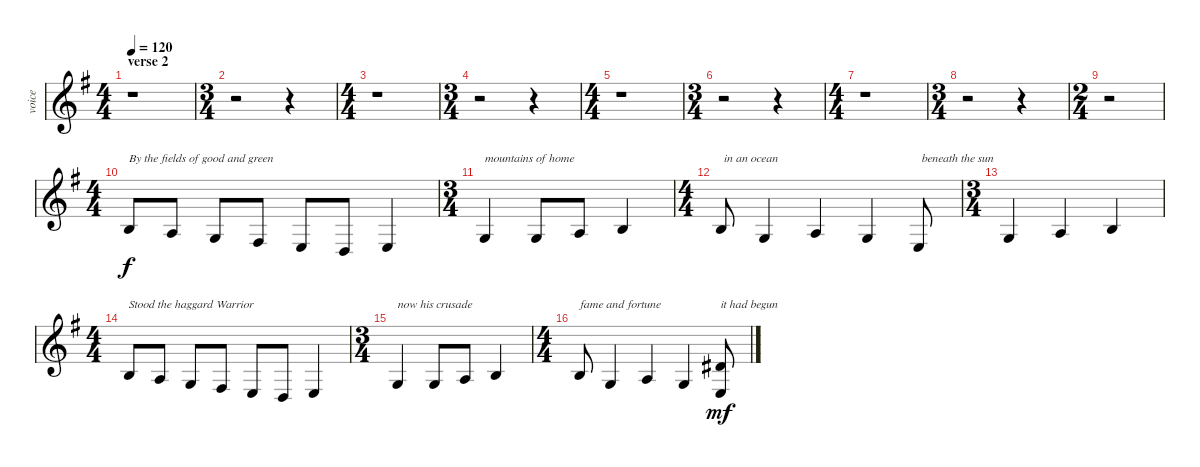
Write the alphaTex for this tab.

\track ("voice" "voice") {instrument flute}
\staff {score}
\tuning (E4 B3 G3 D3 A2 E2 B1) {hide}
\ts (4 4)
\section ("" "verse 2")
\tempo 120
\clef g2
\ks g
r.1{dy mf} |
\ts (3 4)
r.2 r.4 |
\ts (4 4)
r.1 |
\ts (3 4)
r.2 r.4 |
\ts (4 4)
r.1 |
\ts (3 4)
r.2 r.4 |
\ts (4 4)
r.1 |
\ts (3 4)
r.2 r.4 |
\ts (2 4)
r.2 |
\ts (4 4)
0.2.8{txt "By the fields of good and green" dy f volume 14} 2.3.8 0.3.8 4.4.8 2.4.8 0.4.8 2.4.4 |
\ts (3 4)
0.3.4{txt "mountains of home"} 0.3.8 2.3.8 0.2.4 |
\ts (4 4)
0.2.8{txt " in an ocean"} 0.3.4 2.3.4 0.3.4 2.4.8{txt " beneath the sun"} |
\ts (3 4)
0.3.4 2.3.4 0.2.4 |
\ts (4 4)
0.2.8{txt "Stood the haggard Warrior"} 2.3.8 0.3.8 4.4.8 2.4.8 0.4.8 2.4.4 |
\ts (3 4)
0.3.4{txt "now his crusade"} 0.3.8 2.3.8 0.2.4 |
\ts (4 4)
0.2.8{txt "fame and fortune"} 0.3.4 2.3.4 0.3.4 (4.2 2.4).8{txt "it had begun" dy mf}
